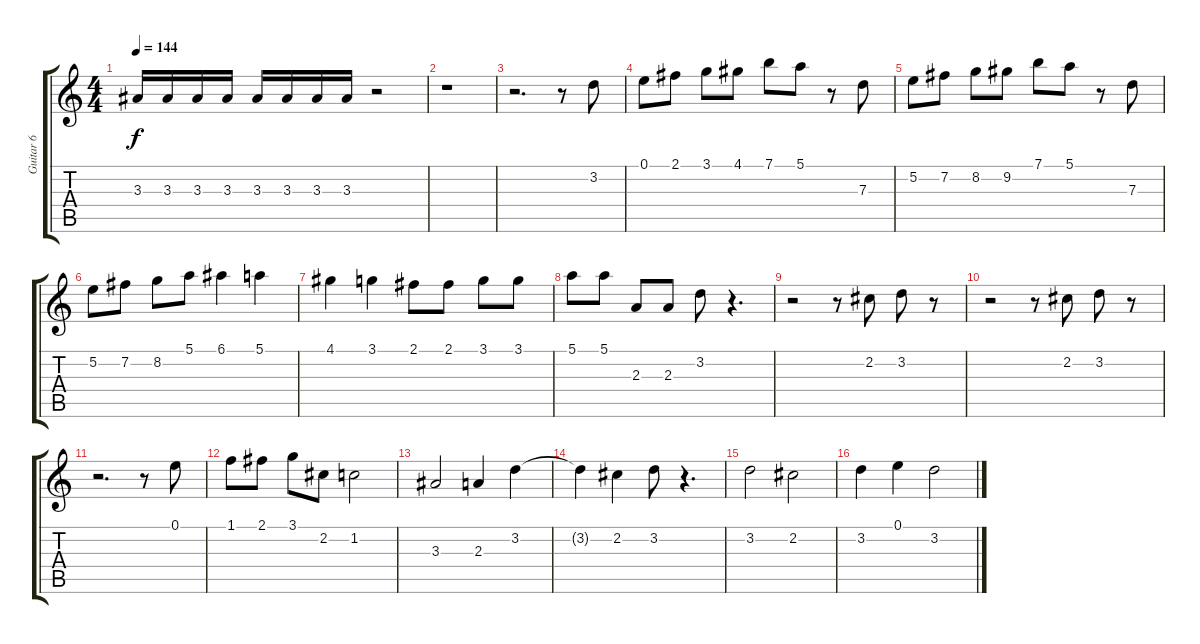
\track ("Guitar 6" "Guitar 6") {instrument acousticguitarnylon}
\staff {score tabs}
\tuning (E4 B3 G3 D3 A2 E2) {hide}
\ts (4 4)
\tempo 144
\clef g2
\ks c
3.3.16{dy f} 3.3.16 3.3.16 3.3.16 3.3.16 3.3.16 3.3.16 3.3.16 r.2 |
r.1 |
r.2{d} r.8 3.2.8 |
0.1.8 2.1.8 3.1.8 4.1.8 7.1.8 5.1.8 r.8 7.3.8 |
5.2.8 7.2.8 8.2.8 9.2.8 7.1.8 5.1.8 r.8 7.3.8 |
5.2.8 7.2.8 8.2.8 5.1.8 6.1.4 5.1.4 |
4.1.4 3.1.4 2.1.8 2.1.8 3.1.8 3.1.8 |
5.1.8 5.1.8 2.3.8 2.3.8 3.2.8 r.4{d} |
r.2 r.8 2.2.8 3.2.8 r.8 |
r.2 r.8 2.2.8 3.2.8 r.8 |
r.2{d} r.8 0.1.8 |
1.1.8 2.1.8 3.1.8 2.2.8 1.2.2 |
3.3.2 2.3.4 3.2.4 |
3.2{t}.4 2.2.4 3.2.8 r.4{d} |
3.2.2 2.2.2 |
3.2.4 0.1.4 3.2.2
